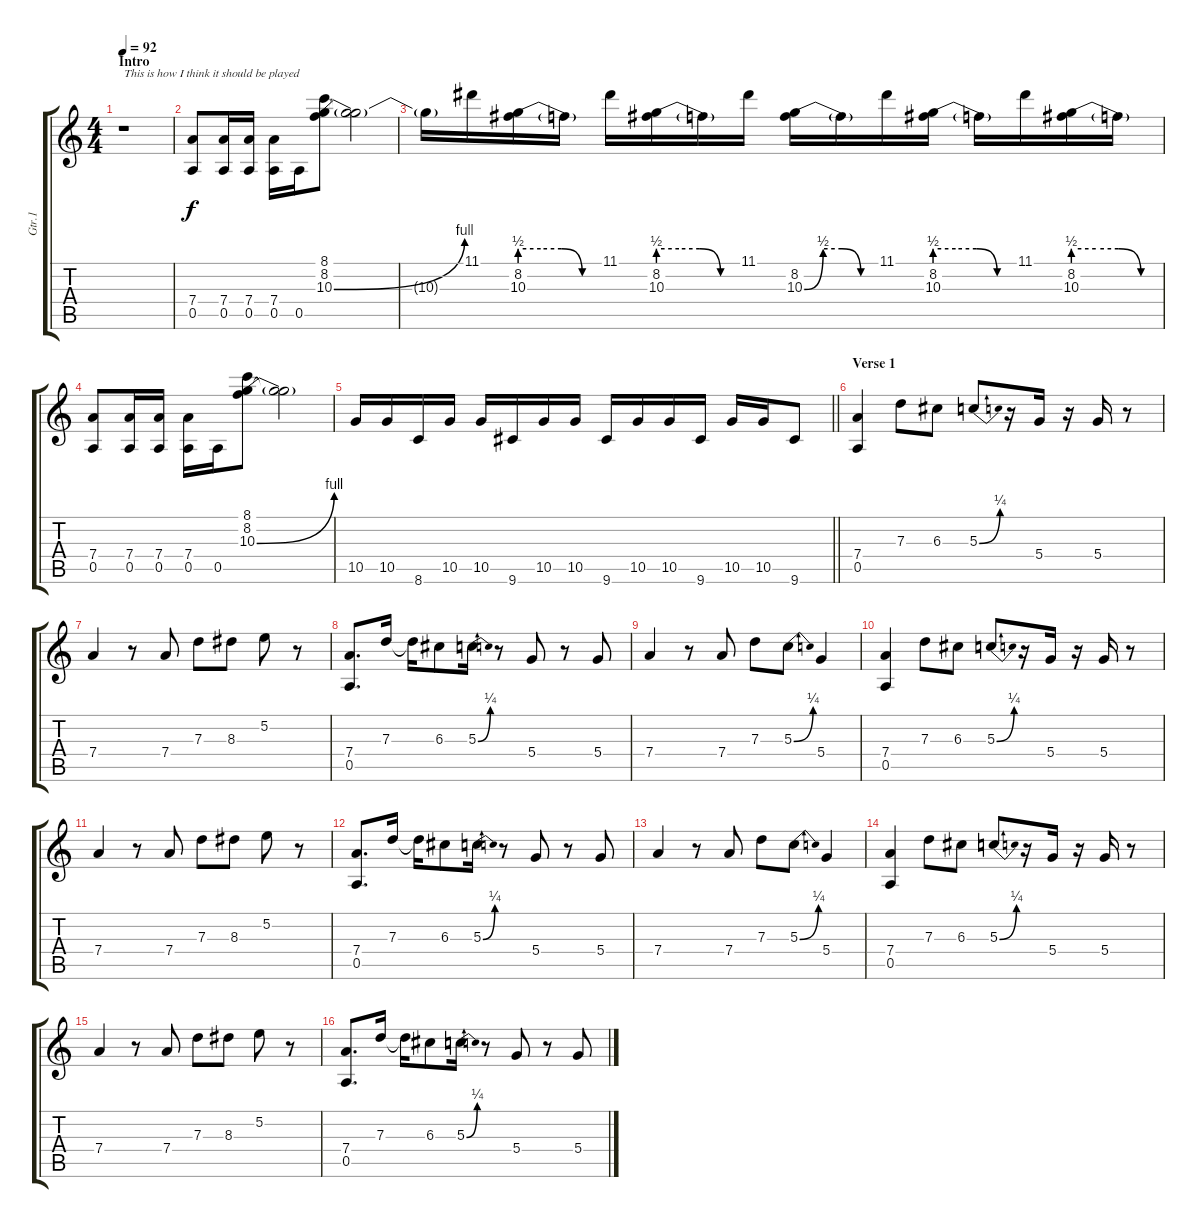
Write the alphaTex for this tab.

\track ("Gtr.1" "Gtr.1") {instrument overdrivenguitar}
\staff {score tabs}
\tuning (E4 B3 G3 D3 A2 E2) {hide}
\ts (4 4)
\section ("" "Intro")
\tempo 92
\clef g2
\ks c
r.1{txt "This is how I think it should be played" dy f instrument overdrivenguitar} |
(7.4 0.5).8 (7.4 0.5).16 (7.4 0.5).16 (7.4 0.5).16 0.5.16 (8.1 8.2 10.3{be (bend 0 0 60 4)}).8 (8.2{t} 10.3{t}).2 |
10.3{t}.16 11.1.16 (8.2 10.3{be (custom 0 2 15 2 30 2 45 0 60 0)}).16 10.3{t}.16 11.1.16 (8.2 10.3{be (custom 0 2 15 2 30 2 45 0 60 0)}).16 10.3{t}.16 11.1.16 (8.2 10.3{be (custom 0 0 15 2 30 2 45 0 60 0)}).16 10.3{t}.16 11.1.16 (8.2 10.3{be (custom 0 2 15 2 30 2 45 0 60 0)}).16 10.3{t}.16 11.1.16 (8.2 10.3{be (custom 0 2 15 2 30 2 45 0 60 0)}).16 10.3{t}.16 |
(7.4 0.5).8 (7.4 0.5).16 (7.4 0.5).16 (7.4 0.5).16 0.5.16 (8.1 8.2 10.3{be (bend 0 0 60 4)}).8 (8.2{t} 10.3{t}).2 |
\barLineRight lightlight
10.5.16 10.5.16 8.6.16 10.5.16 10.5.16 9.6.16 10.5.16 10.5.16 9.6.16 10.5.16 10.5.16 9.6.16 10.5.16 10.5.16 9.6.8 |
\section ("" "Verse 1")
(7.4 0.5).4 7.3.8 6.3.8 5.3{be (bend 0 0 60 1)}.8 r.16 5.4.16 r.16 5.4.16 r.8 |
7.4.4 r.8 7.4.8 7.3.8 8.3.8 5.2.8 r.8 |
(7.4 0.5).8{d} 7.3.16 7.3{t}.16 6.3.8 5.3{be (bend 0 0 60 1)}.16 r.8 5.4.8 r.8 5.4.8 |
7.4.4 r.8 7.4.8 7.3.8 5.3{be (bend 0 0 60 1)}.8 5.4.4 |
(7.4 0.5).4 7.3.8 6.3.8 5.3{be (bend 0 0 60 1)}.8 r.16 5.4.16 r.16 5.4.16 r.8 |
7.4.4 r.8 7.4.8 7.3.8 8.3.8 5.2.8 r.8 |
(7.4 0.5).8{d} 7.3.16 7.3{t}.16 6.3.8 5.3{be (bend 0 0 60 1)}.16 r.8 5.4.8 r.8 5.4.8 |
7.4.4 r.8 7.4.8 7.3.8 5.3{be (bend 0 0 60 1)}.8 5.4.4 |
(7.4 0.5).4 7.3.8 6.3.8 5.3{be (bend 0 0 60 1)}.8 r.16 5.4.16 r.16 5.4.16 r.8 |
7.4.4 r.8 7.4.8 7.3.8 8.3.8 5.2.8 r.8 |
(7.4 0.5).8{d} 7.3.16 7.3{t}.16 6.3.8 5.3{be (bend 0 0 60 1)}.16 r.8 5.4.8 r.8 5.4.8
